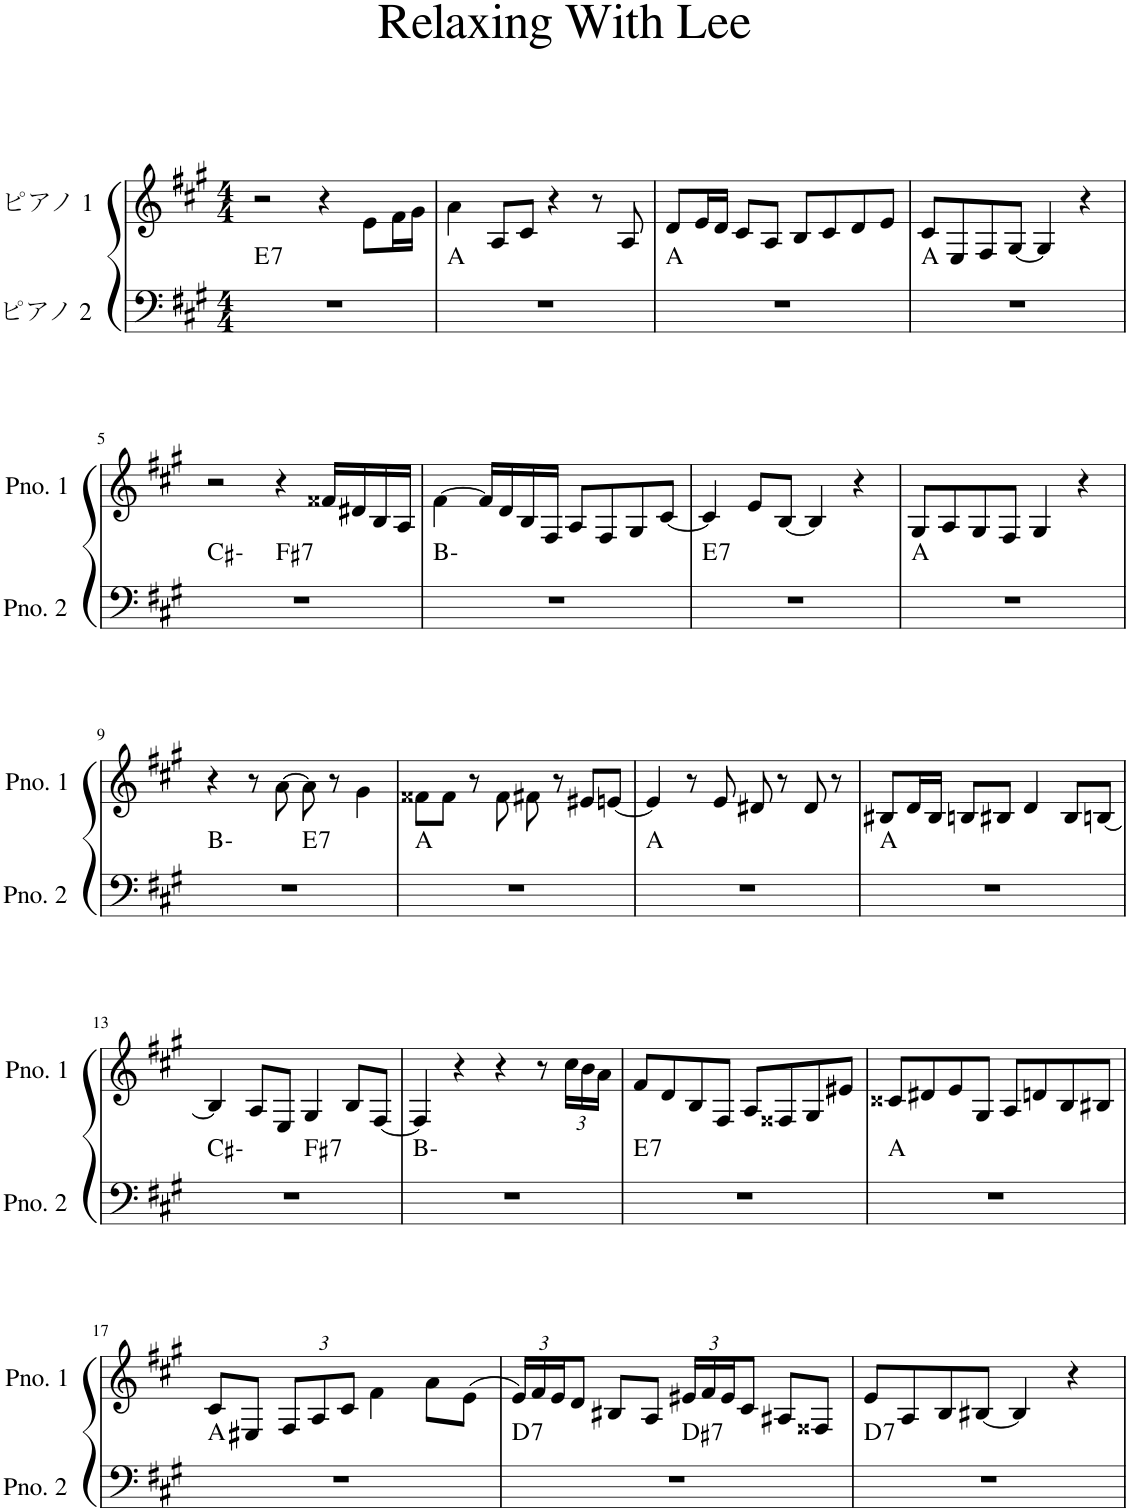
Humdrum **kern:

**kern	**harte	**kern
*part2	*part2	*part1
*staff2	*	*staff1
*I"ピアノ 2	*	*I"ピアノ 1
*clefF4	*	*clefG2
*k[f#c#g#]	*	*k[f#c#g#]
*M4/4	*	*M4/4
=1	=1	=1
!	!LO:H:kt=7	!
1r	E:7	2r
.	.	4r
.	.	8e\L
.	.	16f#\L
.	.	16g#\JJ
=2	=2	=2
1r	A:maj	4a\
.	.	8A/L
.	.	8c#/J
.	.	4r
.	.	8r
.	.	8A/
=3	=3	=3
1r	A:maj	8d/L
.	.	16e/L
.	.	16d/JJ
.	.	8c#/L
.	.	8A/J
.	.	8B/L
.	.	8c#/
.	.	8d/
.	.	8e/J
=4	=4	=4
1r	A:maj	8c#/L
.	.	8E/
.	.	8F#/
.	.	[8G#/J
.	.	4G#/]
.	.	4r
!!LO:LB:g=z
=5	=5	=5
*^	*	*
1r	2ryy	C#:min	2r
!	!	!LO:H:kt=7	!
.	2ryy	F#:7	4r
.	.	.	16f##X/LL
.	.	.	16d#X/
.	.	.	16B/
.	.	.	16A/JJ
*v	*v	*	*
=6	=6	=6
1r	B:min	[4f#\
.	.	16f#/LL]
.	.	16d/
.	.	16B/
.	.	16F#/JJ
.	.	8A/L
.	.	8F#/
.	.	8G#/
.	.	[8c#/J
=7	=7	=7
!	!LO:H:kt=7	!
1r	E:7	4c#/]
.	.	8e/L
.	.	[8B/J
.	.	4B/]
.	.	4r
=8	=8	=8
1r	A:maj	8G#/L
.	.	8A/
.	.	8G#/
.	.	8F#/J
.	.	4G#/
.	.	4r
!!LO:LB:g=z
=9	=9	=9
*^	*	*
1r	2ryy	B:min	4r
.	.	.	8r
.	.	.	[8a\
!	!	!LO:H:kt=7	!
.	2ryy	E:7	8a\]
.	.	.	8r
.	.	.	4g#\
*v	*v	*	*
=10	=10	=10
1r	A:maj	8f##X\L
.	.	8f##\J
.	.	8r
.	.	8f##\
.	.	8f#X\
.	.	8r
.	.	8e#X/L
.	.	[8en/J
=11	=11	=11
1r	A:maj	4e/]
.	.	8r
.	.	8e/
.	.	8d#X/
.	.	8r
.	.	8d#/
.	.	8r
=12	=12	=12
1r	A:maj	8B#X/L
.	.	16d/L
.	.	16B#/JJ
.	.	8Bn/L
.	.	8B#X/J
.	.	4d/
.	.	8B#/L
.	.	[8Bn/J
!!LO:LB:g=z
=13	=13	=13
*^	*	*
1r	2ryy	C#:min	4B/]
.	.	.	8A/L
.	.	.	8E/J
!	!	!LO:H:kt=7	!
.	2ryy	F#:7	4G#/
.	.	.	8B/L
.	.	.	[8F#/J
*v	*v	*	*
=14	=14	=14
1r	B:min	4F#/]
.	.	4r
.	.	4r
.	.	8r
*	*	*Xbrackettup
.	.	24cc#\LL
.	.	24b\
.	.	24a\JJ
=15	=15	=15
!	!LO:H:kt=7	!
1r	E:7	8f#/L
.	.	8d/
.	.	8B/
.	.	8F#/J
.	.	8A/L
.	.	8F##X/
.	.	8G#/
.	.	8e#X/J
=16	=16	=16
1r	A:maj	8c##X/L
.	.	8d#X/
.	.	8e/
.	.	8G#/J
.	.	8A/L
.	.	8dn/
.	.	8B/
.	.	8B#X/J
!!LO:LB:g=z
=17	=17	=17
1r	A:maj	8c#/L
.	.	8E#X/J
.	.	12F#/L
.	.	12A/
.	.	12c#/J
.	.	4f#\
.	.	8a\L
.	.	(8e\J
=18	=18	=18
!	!LO:H:kt=7	!
*^	*	*
1r	2ryy	D:7	24e/LL)
.	.	.	24f#/
.	.	.	24e/J
.	.	.	8d/J
.	.	.	8B#X/L
.	.	.	8A/J
!	!	!LO:H:kt=7	!
.	2ryy	D#:7	24e#X/LL
.	.	.	24f#/
.	.	.	24e#/J
.	.	.	8c#/J
.	.	.	8A#X/L
.	.	.	8F##X/J
=19	=19	=19	=19
!	!	!LO:H:kt=7	!
*v	*v	*	*
1r	D:7	8e/L
.	.	8A/
.	.	8B/
.	.	[8B#X/J
.	.	4B#/]
.	.	4r
=	=	=
*-	*-	*-
